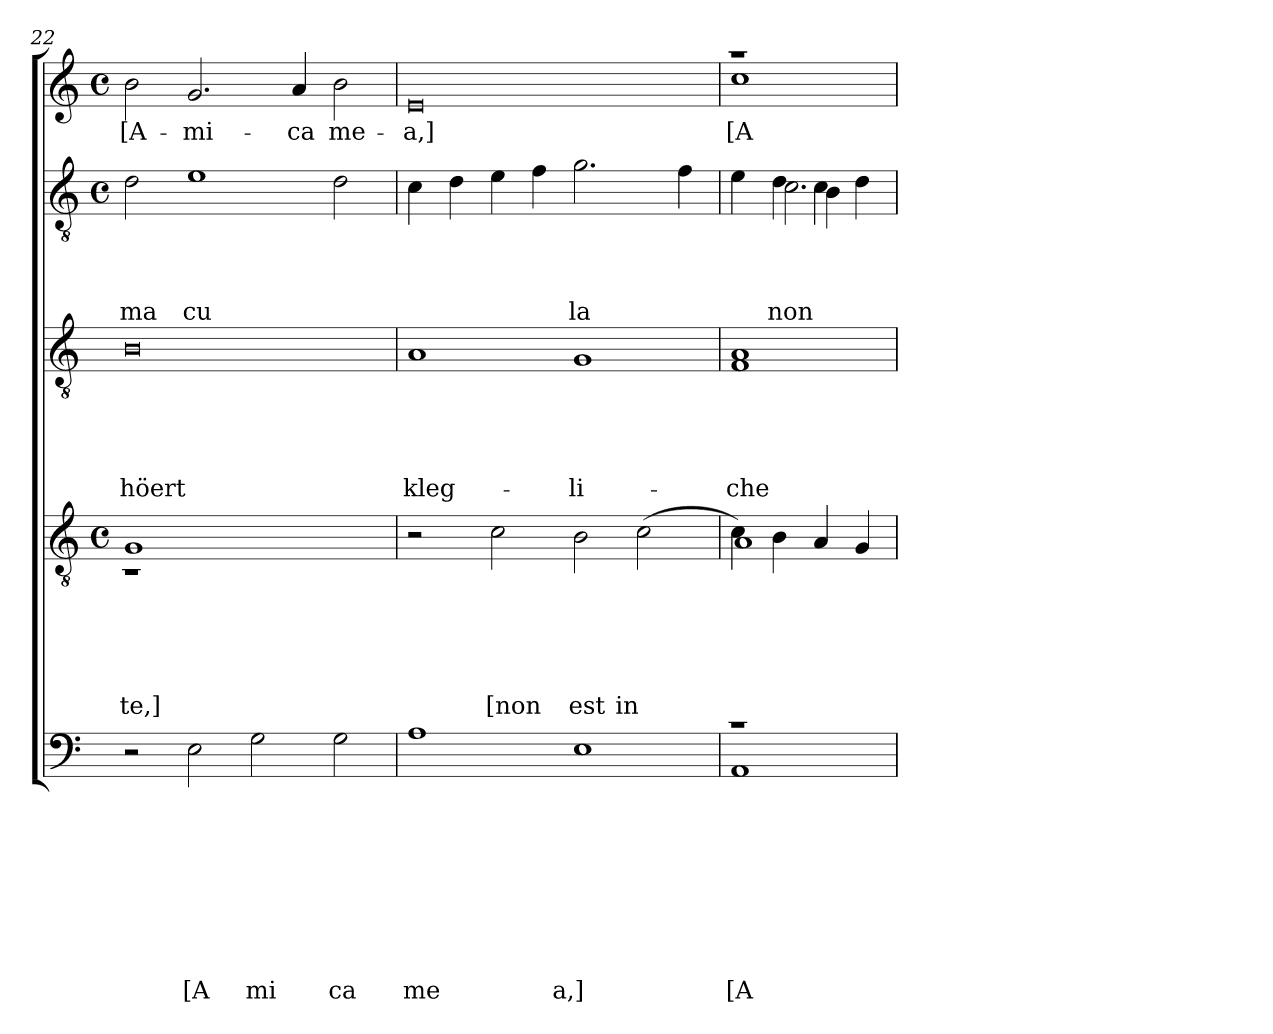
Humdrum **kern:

**kern	**text	**text	**text	**text	**text	**text	**text	**text	**text	**kern	**text	**text	**text	**text	**text	**text	**kern	**text	**text	**text	**text	**text	**kern	**text	**text	**text	**text	**kern	**text
*part5	*part5	*part5	*part5	*part5	*part5	*part5	*part5	*part5	*part5	*part4	*part4	*part4	*part4	*part4	*part4	*part4	*part3	*part3	*part3	*part3	*part3	*part3	*part2	*part2	*part2	*part2	*part2	*part1	*part1
*staff5	*staff5	*staff5	*staff5	*staff5	*staff5	*staff5	*staff5	*staff5	*staff5	*staff4	*staff4	*staff4	*staff4	*staff4	*staff4	*staff4	*staff3	*staff3	*staff3	*staff3	*staff3	*staff3	*staff2	*staff2	*staff2	*staff2	*staff2	*staff1	*staff1
*clefF4	*	*	*	*	*	*	*	*	*	*clefGv2	*	*	*	*	*	*	*clefGv2	*	*	*	*	*	*clefGv2	*	*	*	*	*clefG2	*
*k[]	*	*	*	*	*	*	*	*	*	*k[]	*	*	*	*	*	*	*k[]	*	*	*	*	*	*k[]	*	*	*	*	*k[]	*
*C:	*	*	*	*	*	*	*	*	*	*C:	*	*	*	*	*	*	*C:	*	*	*	*	*	*C:	*	*	*	*	*C:	*
*	*	*	*	*	*	*	*	*	*	*M4/4	*	*	*	*	*	*	*	*	*	*	*	*	*M4/4	*	*	*	*	*M4/4	*
*	*	*	*	*	*	*	*	*	*	*met(c)	*	*	*	*	*	*	*	*	*	*	*	*	*met(c)	*	*	*	*	*met(c)	*
=22	=22	=22	=22	=22	=22	=22	=22	=22	=22	=22	=22	=22	=22	=22	=22	=22	=22	=22	=22	=22	=22	=22	=22	=22	=22	=22	=22	=22	=22
*	*	*	*	*	*	*	*	*	*	*^	*	*	*	*	*	*	*	*	*	*	*	*	*	*	*	*	*	*	*
!	!	!	!	!	!	!	!	!	!	!	!LO:N:vis=1	!	!	!	!	!	!LO:LY:b	!	!	!	!	!	!LO:LY:b	!	!	!	!	!LO:LY:b	!	!LO:LY:b
2r	.	.	.	.	.	.	.	.	.	1G	0rC	.	.	.	.	.	te,]	0B	.	.	.	.	höert	2d\	.	.	.	ma	2b\	[A-
!	!	!	!	!	!	!	!	!	!LO:LY:b	!	!	!	!	!	!	!	!	!	!	!	!	!	!	!	!	!	!	!LO:LY:b	!	!LO:LY:b
2E\	.	.	.	.	.	.	.	.	[A	.	.	.	.	.	.	.	.	.	.	.	.	.	.	1e	.	.	.	cu	2.g/	-mi-
!	!	!	!	!	!	!	!	!	!LO:LY:b	!	!	!	!	!	!	!	!	!	!	!	!	!	!	!	!	!	!	!	!	!
2G\	.	.	.	.	.	.	.	.	mi	1ryy	.	.	.	.	.	.	.	.	.	.	.	.	.	.	.	.	.	.	.	.
!	!	!	!	!	!	!	!	!	!	!	!	!	!	!	!	!	!	!	!	!	!	!	!	!	!	!	!	!	!	!LO:LY:b
.	.	.	.	.	.	.	.	.	.	.	.	.	.	.	.	.	.	.	.	.	.	.	.	.	.	.	.	.	4a/	-ca
!	!	!	!	!	!	!	!	!	!LO:LY:b	!	!	!	!	!	!	!	!	!	!	!	!	!	!	!	!	!	!	!	!	!LO:LY:b
2G\	.	.	.	.	.	.	.	.	ca	.	.	.	.	.	.	.	.	.	.	.	.	.	.	2d\	.	.	.	.	2b\	me-
*	*	*	*	*	*	*	*	*	*	*v	*v	*	*	*	*	*	*	*	*	*	*	*	*	*	*	*	*	*	*	*
!!LO:PB:g=z
=23	=23	=23	=23	=23	=23	=23	=23	=23	=23	=23	=23	=23	=23	=23	=23	=23	=23	=23	=23	=23	=23	=23	=23	=23	=23	=23	=23	=23	=23
!	!	!	!	!	!	!	!	!	!LO:LY:b	!	!	!	!	!	!	!	!	!	!	!	!	!LO:LY:b	!	!	!	!	!	!	!LO:LY:b
1A	.	.	.	.	.	.	.	.	me	2r	.	.	.	.	.	.	1A	.	.	.	.	kleg-	4c\	.	.	.	.	0e	-a,]
.	.	.	.	.	.	.	.	.	.	.	.	.	.	.	.	.	.	.	.	.	.	.	4d\	.	.	.	.	.	.
!	!	!	!	!	!	!	!	!	!	!	!	!	!	!	!	!LO:LY:b	!	!	!	!	!	!	!	!	!	!	!	!	!
.	.	.	.	.	.	.	.	.	.	2c\	.	.	.	.	.	[non	.	.	.	.	.	.	4e\	.	.	.	.	.	.
.	.	.	.	.	.	.	.	.	.	.	.	.	.	.	.	.	.	.	.	.	.	.	4f\	.	.	.	.	.	.
!	!	!	!	!	!	!	!	!	!LO:LY:b	!	!	!	!	!	!	!LO:LY:b	!	!	!	!	!	!LO:LY:b	!	!	!	!	!LO:LY:b	!	!
1E	.	.	.	.	.	.	.	.	a,]	2B\	.	.	.	.	.	est	1G	.	.	.	.	-li-	2.g\	.	.	.	la	.	.
!	!	!	!	!	!	!	!	!	!	!	!	!	!	!	!	!LO:LY:b	!	!	!	!	!	!	!	!	!	!	!	!	!
.	.	.	.	.	.	.	.	.	.	(>2c\	.	.	.	.	.	in	.	.	.	.	.	.	.	.	.	.	.	.	.
.	.	.	.	.	.	.	.	.	.	.	.	.	.	.	.	.	.	.	.	.	.	.	4f\	.	.	.	.	.	.
=24	=24	=24	=24	=24	=24	=24	=24	=24	=24	=24	=24	=24	=24	=24	=24	=24	=24	=24	=24	=24	=24	=24	=24	=24	=24	=24	=24	=24	=24
*^	*	*	*	*	*	*	*	*	*	*	*	*	*	*	*	*	*	*	*	*	*	*	*	*	*	*	*	*	*
!	!	!	!	!	!	!	!	!	!	!LO:LY:b	!	!	!	!	!	!	!	!	!	!	!	!	!LO:LY:b	!	!	!	!	!	!	!LO:LY:b
*	*	*	*	*	*	*	*	*	*	*	*^	*	*	*	*	*	*	*	*	*	*	*	*	*^	*	*	*	*	*^	*
*	*	*	*	*	*	*	*	*	*	*	*	*	*	*	*	*	*	*	*	*	*	*	*	*	*	*^	*	*	*	*	*	*	*
1rc	1AA	.	.	.	.	.	.	.	.	[A	4c\)	1A	.	.	.	.	.	.	1F 1A	.	.	.	.	-che	4e\	2ryy	4ryy	.	.	.	.	1raa	1cc	[A
!	!	!	!	!	!	!	!	!	!	!	!	!	!	!	!	!	!	!	!	!	!	!	!	!	!	!	!	!	!	!	!LO:LY:b	!	!	!
.	.	.	.	.	.	.	.	.	.	.	4B\	.	.	.	.	.	.	.	.	.	.	.	.	.	4d\	.	2.c\	.	.	.	non	.	.	.
.	.	.	.	.	.	.	.	.	.	.	4A/	.	.	.	.	.	.	.	.	.	.	.	.	.	4c\	4B\	.	.	.	.	.	.	.	.
.	.	.	.	.	.	.	.	.	.	.	4G/	.	.	.	.	.	.	.	.	.	.	.	.	.	4d\	4ryy	.	.	.	.	.	.	.	.
*v	*v	*	*	*	*	*	*	*	*	*	*	*	*	*	*	*	*	*	*	*	*	*	*	*	*v	*v	*v	*	*	*	*	*v	*v	*
*	*	*	*	*	*	*	*	*	*	*v	*v	*	*	*	*	*	*	*	*	*	*	*	*	*	*	*	*	*	*	*
=	=	=	=	=	=	=	=	=	=	=	=	=	=	=	=	=	=	=	=	=	=	=	=	=	=	=	=	=	=
*-	*-	*-	*-	*-	*-	*-	*-	*-	*-	*-	*-	*-	*-	*-	*-	*-	*-	*-	*-	*-	*-	*-	*-	*-	*-	*-	*-	*-	*-
